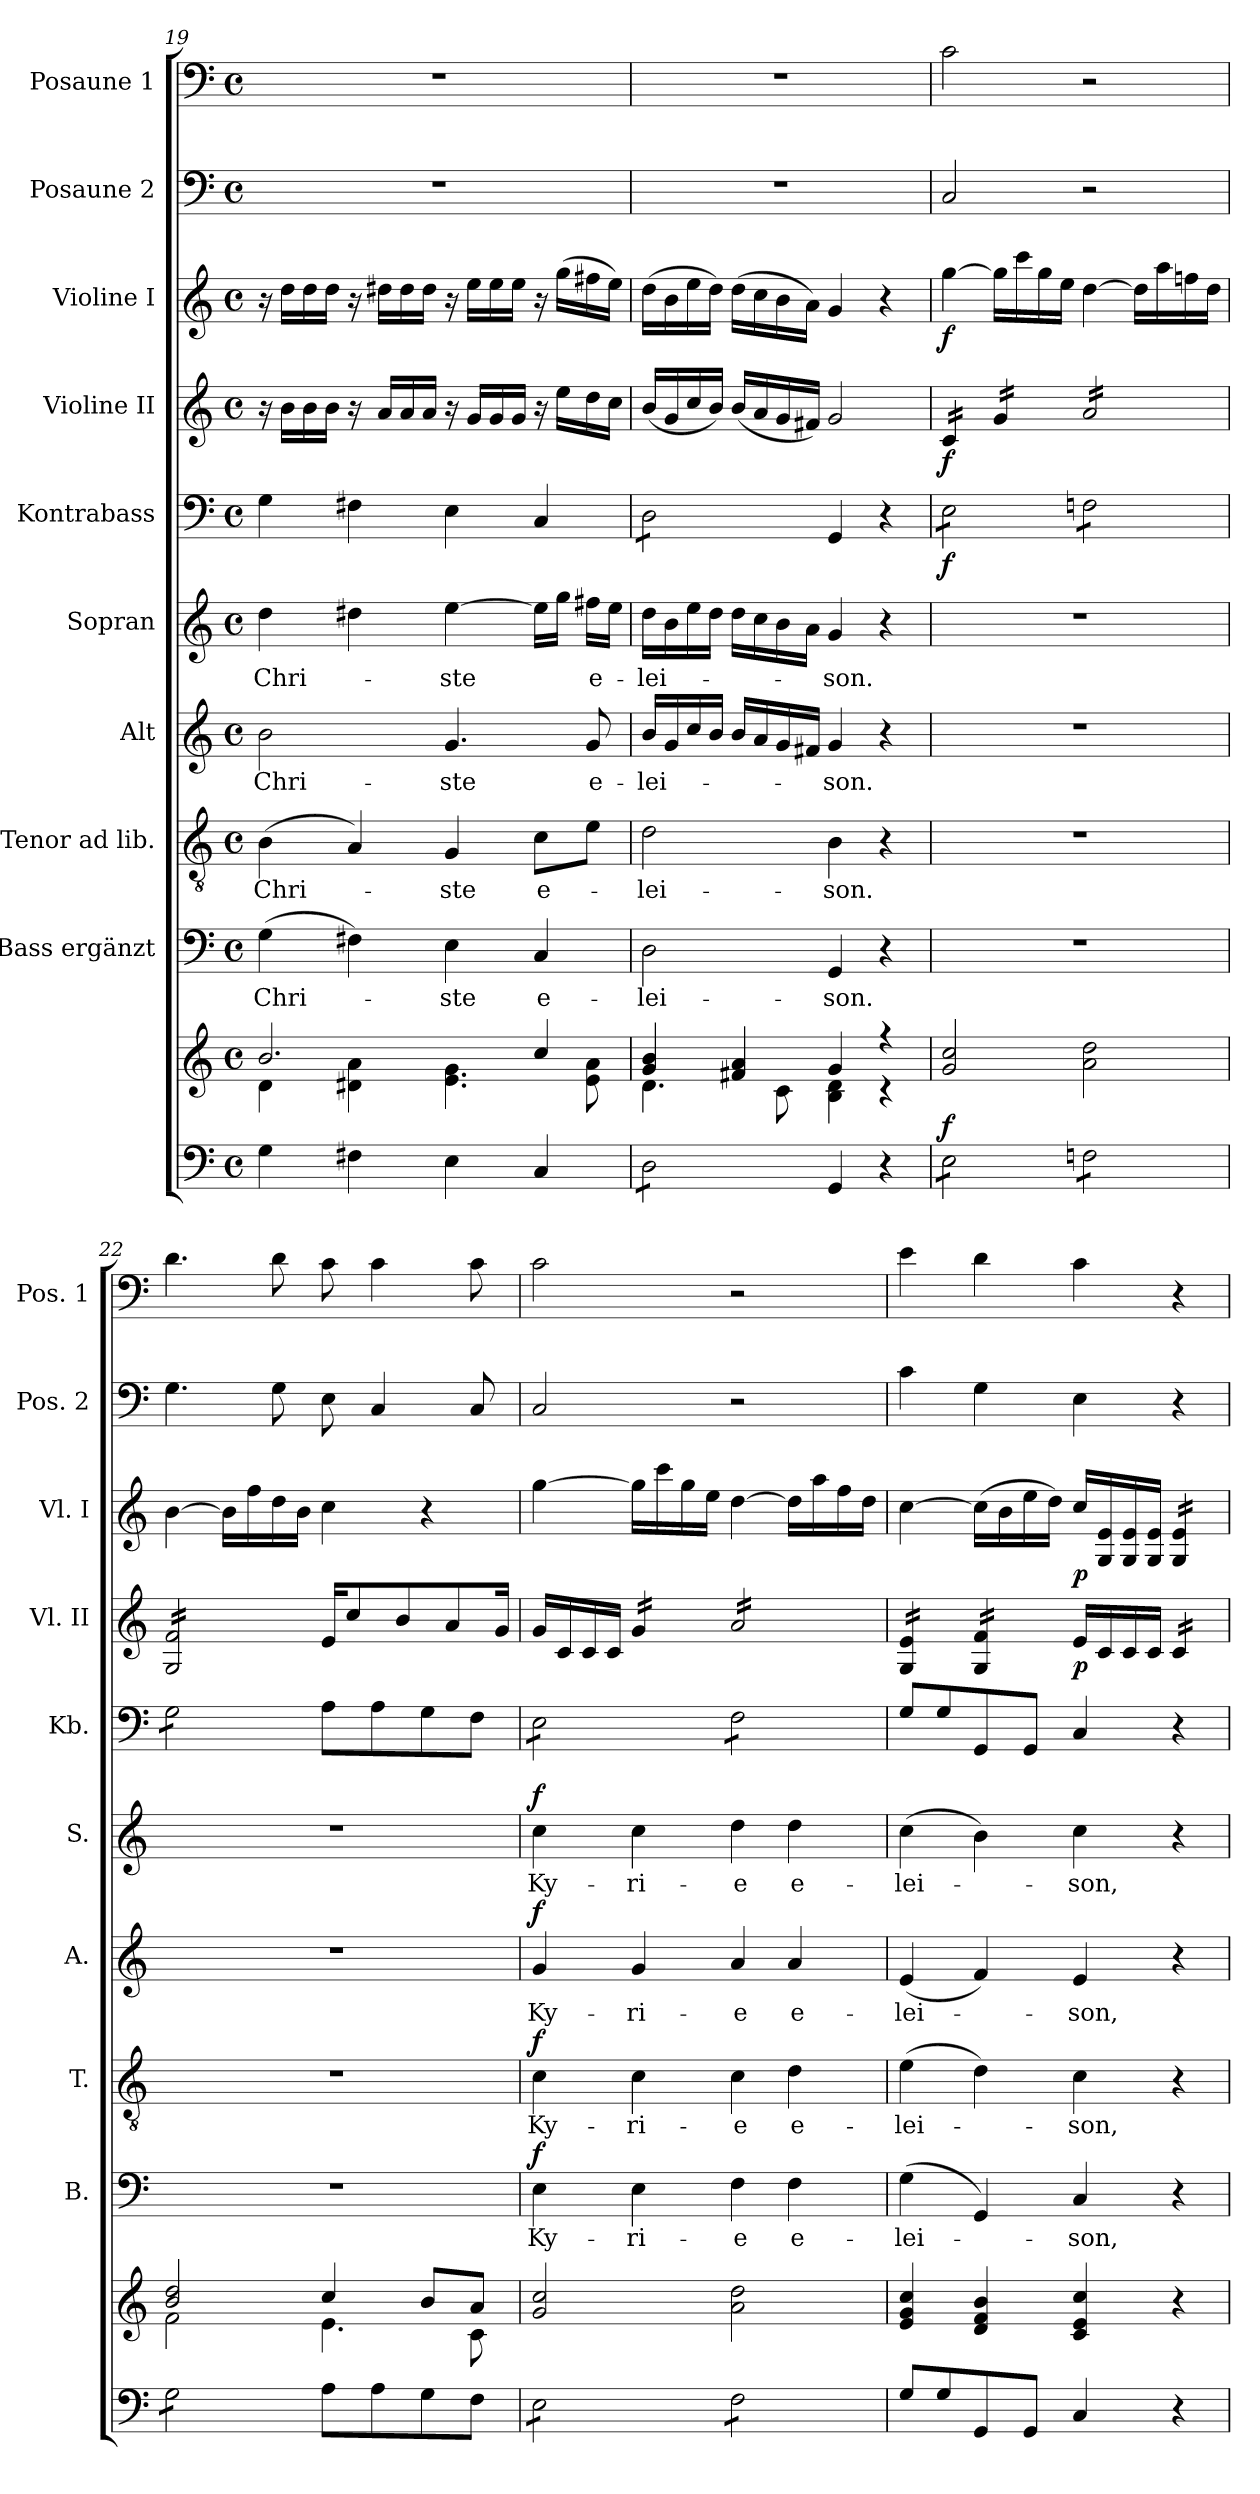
**kern	**kern	**dynam	**kern	**text	**dynam	**kern	**text	**dynam	**kern	**text	**dynam	**kern	**text	**dynam	**kern	**dynam	**kern	**dynam	**kern	**dynam	**kern	**kern
*part10	*part10	*part10	*part9	*part9	*part9	*part8	*part8	*part8	*part7	*part7	*part7	*part6	*part6	*part6	*part5	*part5	*part4	*part4	*part3	*part3	*part2	*part1
*staff11	*staff10	*staff10/11	*staff9	*staff9	*staff9	*staff8	*staff8	*staff8	*staff7	*staff7	*staff7	*staff6	*staff6	*staff6	*staff5	*staff5	*staff4	*staff4	*staff3	*staff3	*staff2	*staff1
*	*	*	*I"Bass ergänzt	*	*	*I"Tenor ad lib.	*	*	*I"Alt	*	*	*I"Sopran	*	*	*I"Kontrabass	*	*I"Violine II	*	*I"Violine I	*	*I"Posaune 2	*I"Posaune 1
*	*	*	*I'B.	*	*	*I'T.	*	*	*I'A.	*	*	*I'S.	*	*	*I'Kb.	*	*I'Vl. II	*	*I'Vl. I	*	*I'Pos. 2	*I'Pos. 1
*clefF4	*clefG2	*	*clefF4	*	*	*clefGv2	*	*	*clefG2	*	*	*clefG2	*	*	*clefF4	*	*clefG2	*	*clefG2	*	*clefF4	*clefF4
*	*	*	*	*	*	*	*	*	*	*	*	*	*	*	*ITrd7c12	*	*	*	*	*	*	*
*k[]	*k[]	*	*k[]	*	*	*k[]	*	*	*k[]	*	*	*k[]	*	*	*k[]	*	*k[]	*	*k[]	*	*k[]	*k[]
*C:	*C:	*	*C:	*	*	*C:	*	*	*C:	*	*	*C:	*	*	*C:	*	*C:	*	*C:	*	*C:	*C:
*M4/4	*M4/4	*	*M4/4	*	*	*M4/4	*	*	*M4/4	*	*	*M4/4	*	*	*M4/4	*	*M4/4	*	*M4/4	*	*M4/4	*M4/4
*met(c)	*met(c)	*	*met(c)	*	*	*met(c)	*	*	*met(c)	*	*	*met(c)	*	*	*met(c)	*	*met(c)	*	*met(c)	*	*met(c)	*met(c)
=19	=19	=19	=19	=19	=19	=19	=19	=19	=19	=19	=19	=19	=19	=19	=19	=19	=19	=19	=19	=19	=19	=19
*	*^	*	*	*	*	*	*	*	*	*	*	*	*	*	*	*	*	*	*	*	*	*
!	!	!	!	!	!LO:LY:b	!	!	!LO:LY:b	!	!	!LO:LY:b	!	!	!LO:LY:b	!	!	!	!	!	!	!	!	!
4G\	2.b/	4d\	.	(>4G\	Chri-	.	(>4B\	Chri-	.	2b\	Chri-	.	4dd\	Chri-	.	4GG\	.	16r	.	16r	.	1r	1r
.	.	.	.	.	.	.	.	.	.	.	.	.	.	.	.	.	.	16b\LL	.	16dd\LL	.	.	.
.	.	.	.	.	.	.	.	.	.	.	.	.	.	.	.	.	.	16b\	.	16dd\	.	.	.
.	.	.	.	.	.	.	.	.	.	.	.	.	.	.	.	.	.	16b\JJ	.	16dd\JJ	.	.	.
4F#X\	.	4d#X\ 4a\	.	4F#X\)	.	.	4A/)	.	.	.	.	.	4dd#X\	.	.	4FF#X\	.	16r	.	16r	.	.	.
.	.	.	.	.	.	.	.	.	.	.	.	.	.	.	.	.	.	16a/LL	.	16dd#X\LL	.	.	.
.	.	.	.	.	.	.	.	.	.	.	.	.	.	.	.	.	.	16a/	.	16dd#\	.	.	.
.	.	.	.	.	.	.	.	.	.	.	.	.	.	.	.	.	.	16a/JJ	.	16dd#\JJ	.	.	.
!	!	!	!	!	!LO:LY:b	!	!	!LO:LY:b	!	!	!LO:LY:b	!	!	!LO:LY:b	!	!	!	!	!	!	!	!	!
4E\	.	4.e\ 4.g\	.	4E\	-ste	.	4G/	-ste	.	4.g/	-ste	.	[4ee\	-ste	.	4EE\	.	16r	.	16r	.	.	.
.	.	.	.	.	.	.	.	.	.	.	.	.	.	.	.	.	.	16g/LL	.	16ee\LL	.	.	.
.	.	.	.	.	.	.	.	.	.	.	.	.	.	.	.	.	.	16g/	.	16ee\	.	.	.
.	.	.	.	.	.	.	.	.	.	.	.	.	.	.	.	.	.	16g/JJ	.	16ee\JJ	.	.	.
!	!	!	!	!	!LO:LY:b	!	!	!LO:LY:b	!	!	!	!	!	!	!	!	!	!	!	!	!	!	!
4C/	4cc/	.	.	4C/	e-	.	8c\L	e-	.	.	.	.	16ee\LL]	.	.	4CC/	.	16r	.	16r	.	.	.
.	.	.	.	.	.	.	.	.	.	.	.	.	16gg\JJ	.	.	.	.	16ee\LL	.	(>16gg\LL	.	.	.
!	!	!	!	!	!	!	!	!	!	!	!LO:LY:b	!	!	!LO:LY:b	!	!	!	!	!	!	!	!	!
.	.	8e\ 8a\	.	.	.	.	8e\J	.	.	8g/	e-	.	16ff#X\LL	e-	.	.	.	16dd\	.	16ff#X\	.	.	.
.	.	.	.	.	.	.	.	.	.	.	.	.	16ee\JJ	.	.	.	.	16cc\JJ	.	16ee\JJ)	.	.	.
=20	=20	=20	=20	=20	=20	=20	=20	=20	=20	=20	=20	=20	=20	=20	=20	=20	=20	=20	=20	=20	=20	=20	=20
!	!	!	!	!	!LO:LY:b	!	!	!LO:LY:b	!	!	!LO:LY:b	!	!	!LO:LY:b	!	!	!	!	!	!	!	!	!
*tremolo	*	*	*	*	*	*	*	*	*	*	*	*	*	*	*	*	*	*	*	*	*	*	*
*	*	*	*	*	*	*	*	*	*	*	*	*	*	*	*	*tremolo	*	*	*	*	*	*	*
8D\L	4g/ 4b/	4.d\	.	2D\	-lei-	.	2d\	-lei-	.	16b/LL	-lei-	.	16dd\LL	-lei-	.	8DD\L	.	(<16b/LL	.	(>16dd\LL	.	1r	1r
.	.	.	.	.	.	.	.	.	.	16g/	.	.	16b\	.	.	.	.	16g/	.	16b\	.	.	.
8D\	.	.	.	.	.	.	.	.	.	16cc/	.	.	16ee\	.	.	8DD\	.	16cc/	.	16ee\	.	.	.
.	.	.	.	.	.	.	.	.	.	16b/JJ	.	.	16dd\JJ	.	.	.	.	16b/JJ)	.	16dd\JJ)	.	.	.
8D\	4f#X/ 4a/	.	.	.	.	.	.	.	.	16b/LL	.	.	16dd\LL	.	.	8DD\	.	(<16b/LL	.	(>16dd\LL	.	.	.
.	.	.	.	.	.	.	.	.	.	16a/	.	.	16cc\	.	.	.	.	16a/	.	16cc\	.	.	.
8D\J	.	8c\	.	.	.	.	.	.	.	16g/	.	.	16b\	.	.	8DD\J	.	16g/	.	16b\	.	.	.
*	*	*	*	*	*	*	*	*	*	*	*	*	*	*	*	*Xtremolo	*	*	*	*	*	*	*
*Xtremolo	*	*	*	*	*	*	*	*	*	*	*	*	*	*	*	*	*	*	*	*	*	*	*
.	.	.	.	.	.	.	.	.	.	16f#X/JJ	.	.	16a\JJ	.	.	.	.	16f#X/JJ)	.	16a\JJ)	.	.	.
!	!	!	!	!	!LO:LY:b	!	!	!LO:LY:b	!	!	!LO:LY:b	!	!	!LO:LY:b	!	!	!	!	!	!	!	!	!
4GG/	4g/	4B\ 4d\	.	4GG/	-son.	.	4B\	-son.	.	4g/	-son.	.	4g/	-son.	.	4GGG/	.	2g/	.	4g/	.	.	.
4r	4r	4r	.	4r	.	.	4r	.	.	4r	.	.	4r	.	.	4r	.	.	.	4r	.	.	.
!!LO:PB:g=z
=21	=21	=21	=21	=21	=21	=21	=21	=21	=21	=21	=21	=21	=21	=21	=21	=21	=21	=21	=21	=21	=21	=21	=21
!	!	!	!LO:DY:a=2	!	!	!	!	!	!	!	!	!	!	!	!	!	!LO:DY:b	!	!LO:DY:b	!	!LO:DY:b	!	!
*	*v	*v	*	*	*	*	*	*	*	*	*	*	*	*	*	*	*	*	*	*	*	*	*
*tremolo	*	*	*	*	*	*	*	*	*	*	*	*	*	*	*	*	*	*	*	*	*	*
*	*	*	*	*	*	*	*	*	*	*	*	*	*	*	*tremolo	*	*	*	*	*	*	*
*	*	*	*	*	*	*	*	*	*	*	*	*	*	*	*	*	*tremolo	*	*	*	*	*
8E\L	2g/ 2cc/	f	1r	.	.	1r	.	.	1r	.	.	1r	.	.	8EE\L	f	16c/LL	f	[4gg\	f	2C/	2c\
.	.	.	.	.	.	.	.	.	.	.	.	.	.	.	.	.	16c/	.	.	.	.	.
8E\	.	.	.	.	.	.	.	.	.	.	.	.	.	.	8EE\	.	16c/	.	.	.	.	.
.	.	.	.	.	.	.	.	.	.	.	.	.	.	.	.	.	16c/JJ	.	.	.	.	.
8E\	.	.	.	.	.	.	.	.	.	.	.	.	.	.	8EE\	.	16g/LL	.	16gg\LL]	.	.	.
.	.	.	.	.	.	.	.	.	.	.	.	.	.	.	.	.	16g/	.	16ccc\	.	.	.
8E\J	.	.	.	.	.	.	.	.	.	.	.	.	.	.	8EE\J	.	16g/	.	16gg\	.	.	.
.	.	.	.	.	.	.	.	.	.	.	.	.	.	.	.	.	16g/JJ	.	16ee\JJ	.	.	.
8Fn\L	2a\ 2dd\	.	.	.	.	.	.	.	.	.	.	.	.	.	8FFn\L	.	16a/LL	.	[4dd\	.	2r	2r
.	.	.	.	.	.	.	.	.	.	.	.	.	.	.	.	.	16a/	.	.	.	.	.
8Fn\	.	.	.	.	.	.	.	.	.	.	.	.	.	.	8FFn\	.	16a/	.	.	.	.	.
.	.	.	.	.	.	.	.	.	.	.	.	.	.	.	.	.	16a/	.	.	.	.	.
8Fn\	.	.	.	.	.	.	.	.	.	.	.	.	.	.	8FFn\	.	16a/	.	16dd\LL]	.	.	.
.	.	.	.	.	.	.	.	.	.	.	.	.	.	.	.	.	16a/	.	16aa\	.	.	.
8Fn\J	.	.	.	.	.	.	.	.	.	.	.	.	.	.	8FFn\J	.	16a/	.	16ffn\	.	.	.
.	.	.	.	.	.	.	.	.	.	.	.	.	.	.	.	.	16a/JJ	.	16dd\JJ	.	.	.
=22	=22	=22	=22	=22	=22	=22	=22	=22	=22	=22	=22	=22	=22	=22	=22	=22	=22	=22	=22	=22	=22	=22
*	*^	*	*	*	*	*	*	*	*	*	*	*	*	*	*	*	*	*	*	*	*	*
8G\L	2b/ 2dd/	2f\	.	1r	.	.	1r	.	.	1r	.	.	1r	.	.	8GG\L	.	16G/ 16f/LL	.	[4b\	.	4.G\	4.d\
.	.	.	.	.	.	.	.	.	.	.	.	.	.	.	.	.	.	16G/ 16f/	.	.	.	.	.
8G\	.	.	.	.	.	.	.	.	.	.	.	.	.	.	.	8GG\	.	16G/ 16f/	.	.	.	.	.
.	.	.	.	.	.	.	.	.	.	.	.	.	.	.	.	.	.	16G/ 16f/	.	.	.	.	.
8G\	.	.	.	.	.	.	.	.	.	.	.	.	.	.	.	8GG\	.	16G/ 16f/	.	16b\LL]	.	.	.
.	.	.	.	.	.	.	.	.	.	.	.	.	.	.	.	.	.	16G/ 16f/	.	16ff\	.	.	.
8G\J	.	.	.	.	.	.	.	.	.	.	.	.	.	.	.	8GG\J	.	16G/ 16f/	.	16dd\	.	8G\	8d\
*	*	*	*	*	*	*	*	*	*	*	*	*	*	*	*	*Xtremolo	*	*	*	*	*	*	*
*Xtremolo	*	*	*	*	*	*	*	*	*	*	*	*	*	*	*	*	*	*	*	*	*	*	*
.	.	.	.	.	.	.	.	.	.	.	.	.	.	.	.	.	.	16G/ 16f/JJ	.	16b\JJ	.	.	.
*	*	*	*	*	*	*	*	*	*	*	*	*	*	*	*	*	*	*Xtremolo	*	*	*	*	*
8A\L	4cc/	4.e\	.	.	.	.	.	.	.	.	.	.	.	.	.	8AA\L	.	16e/KL	.	4cc\	.	8E\	8c\
.	.	.	.	.	.	.	.	.	.	.	.	.	.	.	.	.	.	8cc/	.	.	.	.	.
8A\	.	.	.	.	.	.	.	.	.	.	.	.	.	.	.	8AA\	.	.	.	.	.	4C/	4c\
.	.	.	.	.	.	.	.	.	.	.	.	.	.	.	.	.	.	8b/	.	.	.	.	.
8G\	8b/L	.	.	.	.	.	.	.	.	.	.	.	.	.	.	8GG\	.	.	.	4r	.	.	.
.	.	.	.	.	.	.	.	.	.	.	.	.	.	.	.	.	.	8a/	.	.	.	.	.
8F\J	8a/J	8c\	.	.	.	.	.	.	.	.	.	.	.	.	.	8FF\J	.	.	.	.	.	8C/	8c\
.	.	.	.	.	.	.	.	.	.	.	.	.	.	.	.	.	.	16g/Jk	.	.	.	.	.
*	*v	*v	*	*	*	*	*	*	*	*	*	*	*	*	*	*	*	*	*	*	*	*	*
=23	=23	=23	=23	=23	=23	=23	=23	=23	=23	=23	=23	=23	=23	=23	=23	=23	=23	=23	=23	=23	=23	=23
!	!	!	!	!LO:LY:b	!LO:DY:a	!	!LO:LY:b	!LO:DY:a	!	!LO:LY:b	!LO:DY:a	!	!LO:LY:b	!LO:DY:a	!	!	!	!	!	!	!	!
*tremolo	*	*	*	*	*	*	*	*	*	*	*	*	*	*	*	*	*	*	*	*	*	*
*	*	*	*	*	*	*	*	*	*	*	*	*	*	*	*tremolo	*	*	*	*	*	*	*
8E\L	2g/ 2cc/	.	4E\	Ky-	f	4c\	Ky-	f	4g/	Ky-	f	4cc\	Ky-	f	8EE\L	.	16g/LL	.	[4gg\	.	2C/	2c\
.	.	.	.	.	.	.	.	.	.	.	.	.	.	.	.	.	16c/	.	.	.	.	.
8E\	.	.	.	.	.	.	.	.	.	.	.	.	.	.	8EE\	.	16c/	.	.	.	.	.
.	.	.	.	.	.	.	.	.	.	.	.	.	.	.	.	.	16c/JJ	.	.	.	.	.
!	!	!	!	!LO:LY:b	!	!	!LO:LY:b	!	!	!LO:LY:b	!	!	!LO:LY:b	!	!	!	!	!	!	!	!	!
*	*	*	*	*	*	*	*	*	*	*	*	*	*	*	*	*	*tremolo	*	*	*	*	*
8E\	.	.	4E\	-ri-	.	4c\	-ri-	.	4g/	-ri-	.	4cc\	-ri-	.	8EE\	.	16g/LL	.	16gg\LL]	.	.	.
.	.	.	.	.	.	.	.	.	.	.	.	.	.	.	.	.	16g/	.	16ccc\	.	.	.
8E\J	.	.	.	.	.	.	.	.	.	.	.	.	.	.	8EE\J	.	16g/	.	16gg\	.	.	.
.	.	.	.	.	.	.	.	.	.	.	.	.	.	.	.	.	16g/JJ	.	16ee\JJ	.	.	.
!	!	!	!	!LO:LY:b	!	!	!LO:LY:b	!	!	!LO:LY:b	!	!	!LO:LY:b	!	!	!	!	!	!	!	!	!
8F\L	2a\ 2dd\	.	4F\	-e	.	4c\	-e	.	4a/	-e	.	4dd\	-e	.	8FF\L	.	16a/LL	.	[4dd\	.	2r	2r
.	.	.	.	.	.	.	.	.	.	.	.	.	.	.	.	.	16a/	.	.	.	.	.
8F\	.	.	.	.	.	.	.	.	.	.	.	.	.	.	8FF\	.	16a/	.	.	.	.	.
.	.	.	.	.	.	.	.	.	.	.	.	.	.	.	.	.	16a/	.	.	.	.	.
!	!	!	!	!LO:LY:b	!	!	!LO:LY:b	!	!	!LO:LY:b	!	!	!LO:LY:b	!	!	!	!	!	!	!	!	!
8F\	.	.	4F\	e-	.	4d\	e-	.	4a/	e-	.	4dd\	e-	.	8FF\	.	16a/	.	16dd\LL]	.	.	.
.	.	.	.	.	.	.	.	.	.	.	.	.	.	.	.	.	16a/	.	16aa\	.	.	.
8F\J	.	.	.	.	.	.	.	.	.	.	.	.	.	.	8FF\J	.	16a/	.	16ff\	.	.	.
*	*	*	*	*	*	*	*	*	*	*	*	*	*	*	*Xtremolo	*	*	*	*	*	*	*
*Xtremolo	*	*	*	*	*	*	*	*	*	*	*	*	*	*	*	*	*	*	*	*	*	*
.	.	.	.	.	.	.	.	.	.	.	.	.	.	.	.	.	16a/JJ	.	16dd\JJ	.	.	.
!!LO:PB:g=z
=24	=24	=24	=24	=24	=24	=24	=24	=24	=24	=24	=24	=24	=24	=24	=24	=24	=24	=24	=24	=24	=24	=24
!	!	!	!	!LO:LY:b	!	!	!LO:LY:b	!	!	!LO:LY:b	!	!	!LO:LY:b	!	!	!	!	!	!	!	!	!
8G/L	4e/ 4g/ 4cc/	.	(>4G\	-lei-	.	(>4e\	-lei-	.	(<4e/	-lei-	.	(>4cc\	-lei-	.	8GG/L	.	16G/ 16e/LL	.	[4cc\	.	4c\	4e\
.	.	.	.	.	.	.	.	.	.	.	.	.	.	.	.	.	16G/ 16e/	.	.	.	.	.
8G/	.	.	.	.	.	.	.	.	.	.	.	.	.	.	8GG/	.	16G/ 16e/	.	.	.	.	.
.	.	.	.	.	.	.	.	.	.	.	.	.	.	.	.	.	16G/ 16e/JJ	.	.	.	.	.
8GG/	4d/ 4f/ 4b/	.	4GG/)	.	.	4d\)	.	.	4f/)	.	.	4b\)	.	.	8GGG/	.	16G/ 16f/LL	.	(>16cc\LL]	.	4G\	4d\
.	.	.	.	.	.	.	.	.	.	.	.	.	.	.	.	.	16G/ 16f/	.	16b\	.	.	.
8GG/J	.	.	.	.	.	.	.	.	.	.	.	.	.	.	8GGG/J	.	16G/ 16f/	.	16ee\	.	.	.
.	.	.	.	.	.	.	.	.	.	.	.	.	.	.	.	.	16G/ 16f/JJ	.	16dd\JJ)	.	.	.
*	*	*	*	*	*	*	*	*	*	*	*	*	*	*	*	*	*Xtremolo	*	*	*	*	*
!	!	!	!	!LO:LY:b	!	!	!LO:LY:b	!	!	!LO:LY:b	!	!	!LO:LY:b	!	!	!	!	!LO:DY:b	!	!LO:DY:b	!	!
4C/	4c/ 4e/ 4cc/	.	4C/	-son,	.	4c\	-son,	.	4e/	-son,	.	4cc\	-son,	.	4CC/	.	16e/LL	p	16cc/LL	p	4E\	4c\
.	.	.	.	.	.	.	.	.	.	.	.	.	.	.	.	.	16c/	.	16G/ 16e/	.	.	.
.	.	.	.	.	.	.	.	.	.	.	.	.	.	.	.	.	16c/	.	16G/ 16e/	.	.	.
.	.	.	.	.	.	.	.	.	.	.	.	.	.	.	.	.	16c/JJ	.	16G/ 16e/JJ	.	.	.
*	*	*	*	*	*	*	*	*	*	*	*	*	*	*	*	*	*tremolo	*	*	*	*	*
*	*	*	*	*	*	*	*	*	*	*	*	*	*	*	*	*	*	*	*tremolo	*	*	*
4r	4r	.	4r	.	.	4r	.	.	4r	.	.	4r	.	.	4r	.	16c/LL	.	16G/ 16e/LL	.	4r	4r
.	.	.	.	.	.	.	.	.	.	.	.	.	.	.	.	.	16c/	.	16G/ 16e/	.	.	.
.	.	.	.	.	.	.	.	.	.	.	.	.	.	.	.	.	16c/	.	16G/ 16e/	.	.	.
.	.	.	.	.	.	.	.	.	.	.	.	.	.	.	.	.	16c/JJ	.	16G/ 16e/JJ	.	.	.
*	*	*	*	*	*	*	*	*	*	*	*	*	*	*	*	*	*	*	*Xtremolo	*	*	*
*	*	*	*	*	*	*	*	*	*	*	*	*	*	*	*	*	*Xtremolo	*	*	*	*	*
=	=	=	=	=	=	=	=	=	=	=	=	=	=	=	=	=	=	=	=	=	=	=
*-	*-	*-	*-	*-	*-	*-	*-	*-	*-	*-	*-	*-	*-	*-	*-	*-	*-	*-	*-	*-	*-	*-
